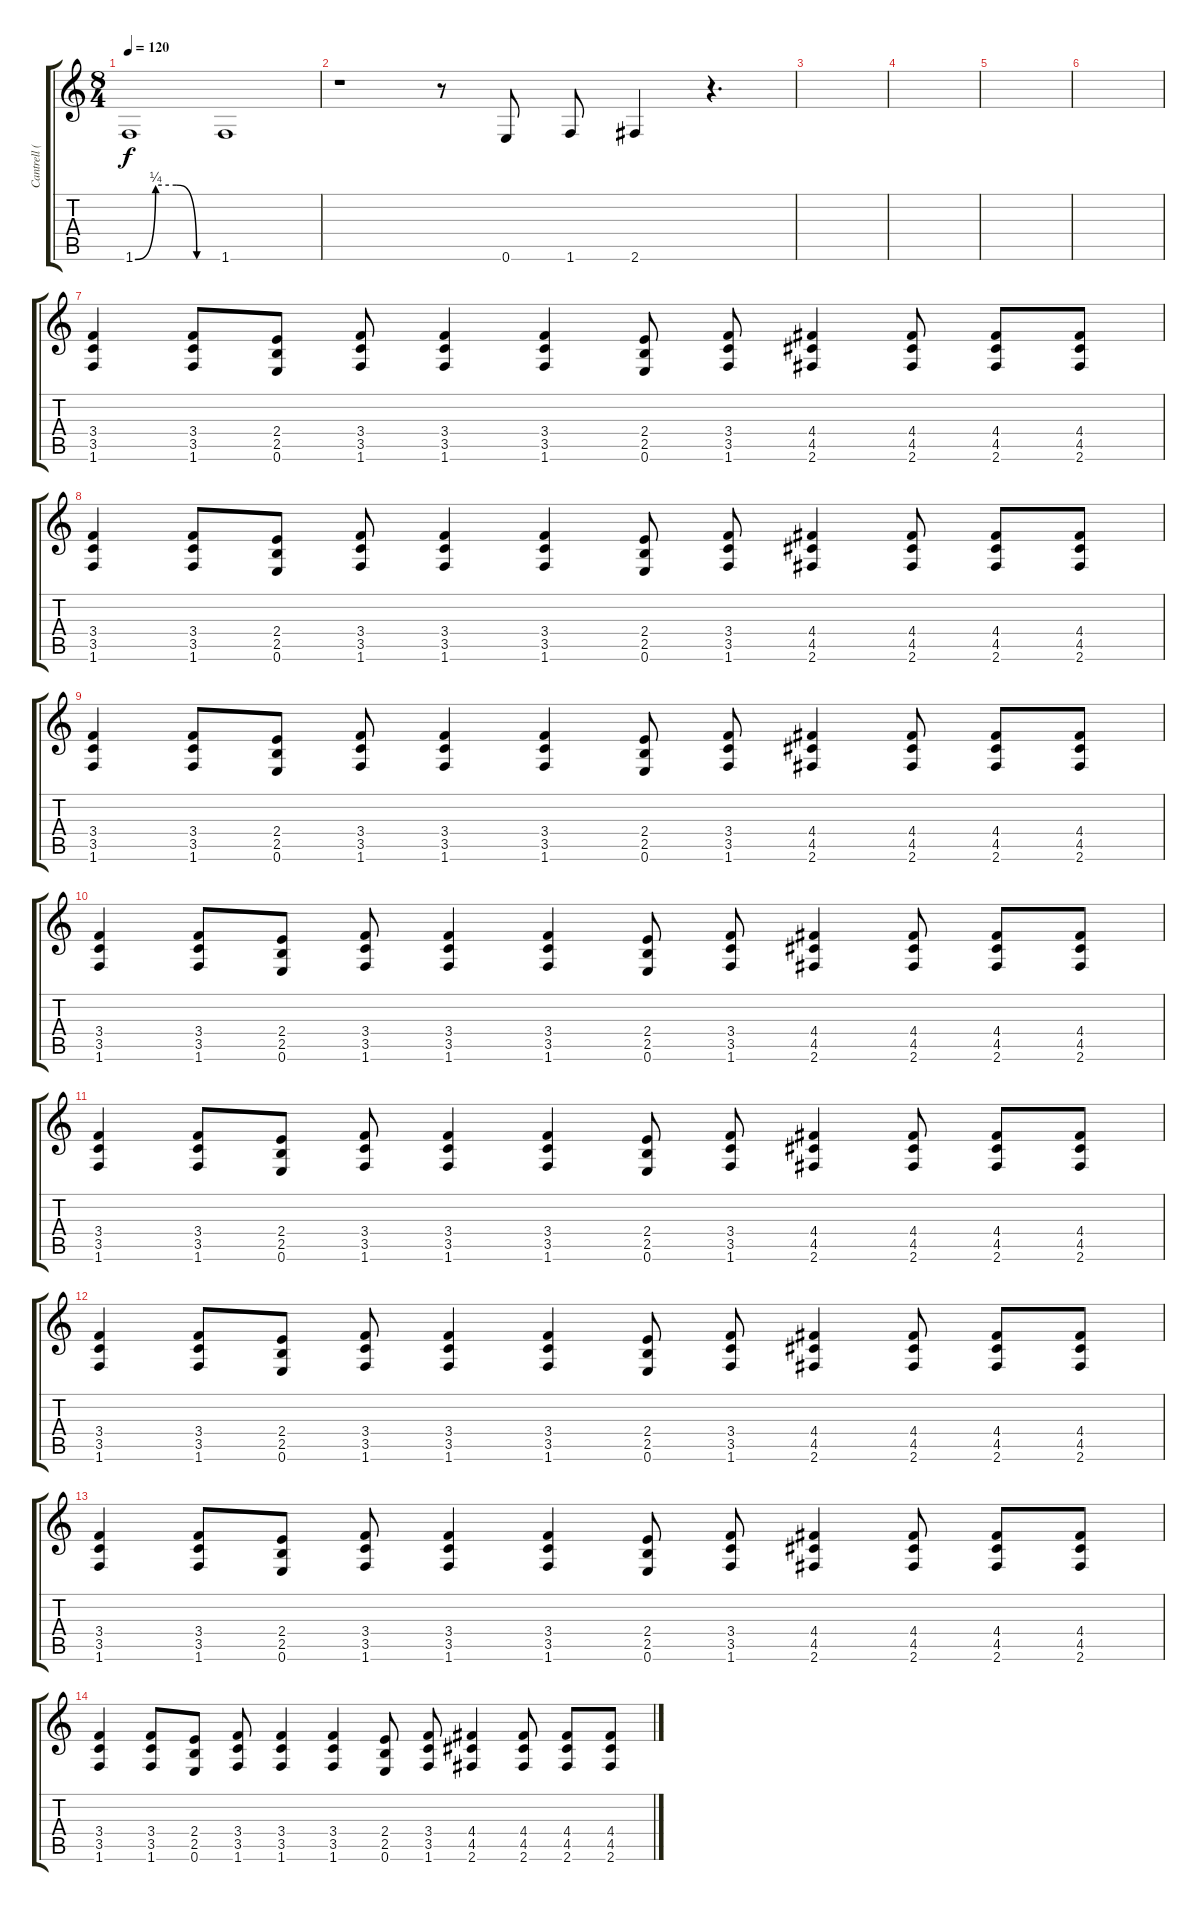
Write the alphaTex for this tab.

\track ("Cantrell (Electric)" "Cantrell (") {instrument overdrivenguitar}
\staff {score tabs}
\tuning (E4 B3 G3 D3 A2 E2) {hide}
\ts (8 4)
\tempo 120
\clef g2
\ks c
1.6{be (custom 0 0 15 1 30 1 45 0 60 0)}.1{dy f} 1.6.1 |
r.1 r.8 0.6.8 1.6.8 2.6.4 r.4{d} |
|
|
|
|
(3.4 3.5 1.6).4 (3.4 3.5 1.6).8 (2.4 2.5 0.6).8 (3.4 3.5 1.6).8 (3.4 3.5 1.6).4 (3.4 3.5 1.6).4 (2.4 2.5 0.6).8 (3.4 3.5 1.6).8 (4.4 4.5 2.6).4 (4.4 4.5 2.6).8 (4.4 4.5 2.6).8 (4.4 4.5 2.6).8 |
(3.4 3.5 1.6).4 (3.4 3.5 1.6).8 (2.4 2.5 0.6).8 (3.4 3.5 1.6).8 (3.4 3.5 1.6).4 (3.4 3.5 1.6).4 (2.4 2.5 0.6).8 (3.4 3.5 1.6).8 (4.4 4.5 2.6).4 (4.4 4.5 2.6).8 (4.4 4.5 2.6).8 (4.4 4.5 2.6).8 |
(3.4 3.5 1.6).4 (3.4 3.5 1.6).8 (2.4 2.5 0.6).8 (3.4 3.5 1.6).8 (3.4 3.5 1.6).4 (3.4 3.5 1.6).4 (2.4 2.5 0.6).8 (3.4 3.5 1.6).8 (4.4 4.5 2.6).4 (4.4 4.5 2.6).8 (4.4 4.5 2.6).8 (4.4 4.5 2.6).8 |
(3.4 3.5 1.6).4 (3.4 3.5 1.6).8 (2.4 2.5 0.6).8 (3.4 3.5 1.6).8 (3.4 3.5 1.6).4 (3.4 3.5 1.6).4 (2.4 2.5 0.6).8 (3.4 3.5 1.6).8 (4.4 4.5 2.6).4 (4.4 4.5 2.6).8 (4.4 4.5 2.6).8 (4.4 4.5 2.6).8 |
(3.4 3.5 1.6).4 (3.4 3.5 1.6).8 (2.4 2.5 0.6).8 (3.4 3.5 1.6).8 (3.4 3.5 1.6).4 (3.4 3.5 1.6).4 (2.4 2.5 0.6).8 (3.4 3.5 1.6).8 (4.4 4.5 2.6).4 (4.4 4.5 2.6).8 (4.4 4.5 2.6).8 (4.4 4.5 2.6).8 |
(3.4 3.5 1.6).4 (3.4 3.5 1.6).8 (2.4 2.5 0.6).8 (3.4 3.5 1.6).8 (3.4 3.5 1.6).4 (3.4 3.5 1.6).4 (2.4 2.5 0.6).8 (3.4 3.5 1.6).8 (4.4 4.5 2.6).4 (4.4 4.5 2.6).8 (4.4 4.5 2.6).8 (4.4 4.5 2.6).8 |
(3.4 3.5 1.6).4 (3.4 3.5 1.6).8 (2.4 2.5 0.6).8 (3.4 3.5 1.6).8 (3.4 3.5 1.6).4 (3.4 3.5 1.6).4 (2.4 2.5 0.6).8 (3.4 3.5 1.6).8 (4.4 4.5 2.6).4 (4.4 4.5 2.6).8 (4.4 4.5 2.6).8 (4.4 4.5 2.6).8 |
(3.4 3.5 1.6).4 (3.4 3.5 1.6).8 (2.4 2.5 0.6).8 (3.4 3.5 1.6).8 (3.4 3.5 1.6).4 (3.4 3.5 1.6).4 (2.4 2.5 0.6).8 (3.4 3.5 1.6).8 (4.4 4.5 2.6).4 (4.4 4.5 2.6).8 (4.4 4.5 2.6).8 (4.4 4.5 2.6).8
